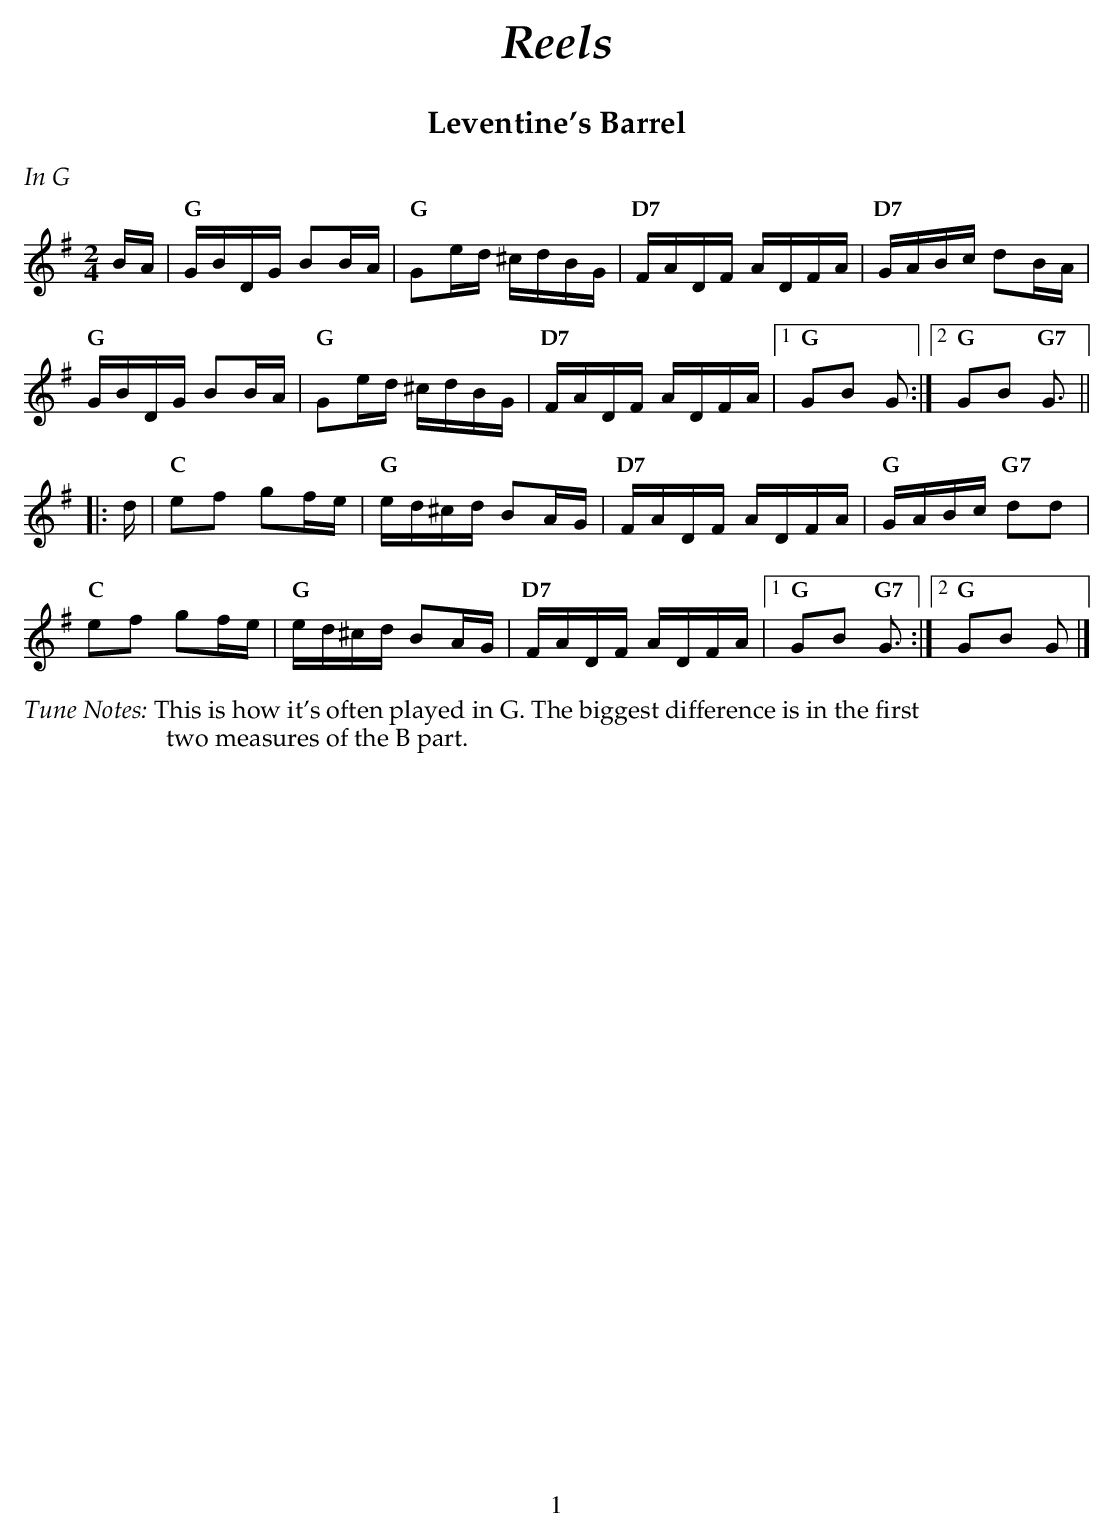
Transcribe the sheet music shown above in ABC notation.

X:1
T:Leventine's Barrel
M:2/4
L:1/16
K:G
%%text $2In G$0
BA|\
"G" GBDG B2BA | "G" G2ed ^cdBG | "D7" FADF ADFA | "D7" GABc d2BA |
"G" GBDG B2BA | "G" G2ed ^cdBG | "D7" FADF ADFA |1 "G" G2B2 G2 :|2 "G" G2B2 "G7" G3 ||
|:d|\
"C" e2f2 g2fe | "G" ed^cd B2AG | "D7" FADF ADFA | "G" GABc "G7" d2d2 |
"C" e2f2 g2fe | "G" ed^cd B2AG | "D7" FADF ADFA |1 "G" G2B2 "G7" G3 :|2 "G" G2B2 G2 |]
